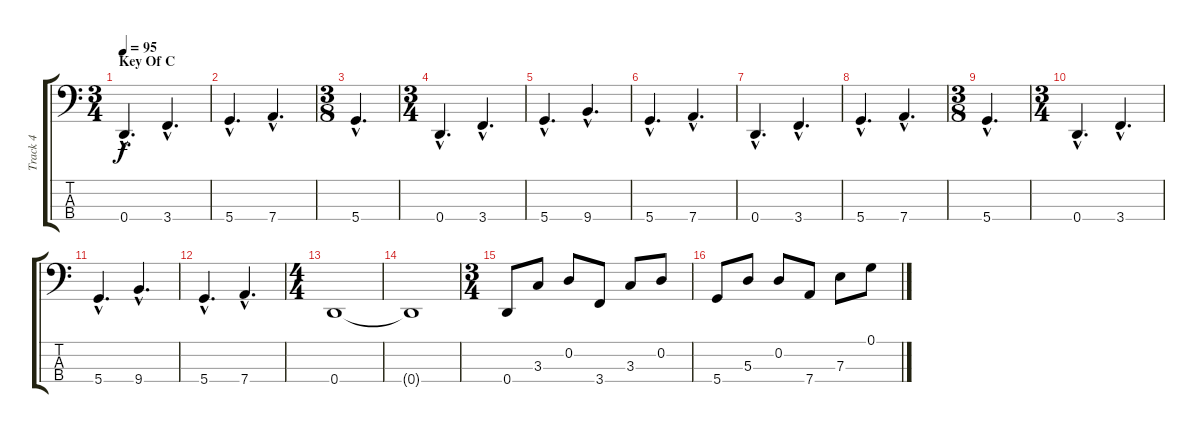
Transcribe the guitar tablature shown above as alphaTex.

\track ("Track 4" "Track 4") {instrument electricbasspick}
\staff {score tabs}
\tuning (G2 D2 A1 D1) {hide}
\ts (3 4)
\section ("" "Key Of C")
\tempo 95
\clef f4
\ks c
0.4{hac}.4{d dy f instrument electricbasspick} 3.4{hac}.4{d} |
5.4{hac}.4{d} 7.4{hac}.4{d} |
\ts (3 8)
5.4{hac}.4{d} |
\ts (3 4)
0.4{hac}.4{d} 3.4{hac}.4{d} |
5.4{hac}.4{d} 9.4{hac}.4{d} |
5.4{hac}.4{d} 7.4{hac}.4{d} |
0.4{hac}.4{d} 3.4{hac}.4{d} |
5.4{hac}.4{d} 7.4{hac}.4{d} |
\ts (3 8)
5.4{hac}.4{d} |
\ts (3 4)
0.4{hac}.4{d} 3.4{hac}.4{d} |
5.4{hac}.4{d} 9.4{hac}.4{d} |
5.4{hac}.4{d} 7.4{hac}.4{d} |
\ts (4 4)
0.4.1 |
0.4{t}.1 |
\ts (3 4)
0.4.8 3.3.8 0.2.8 3.4.8 3.3.8 0.2.8 |
5.4.8 5.3.8 0.2.8 7.4.8 7.3.8 0.1.8
